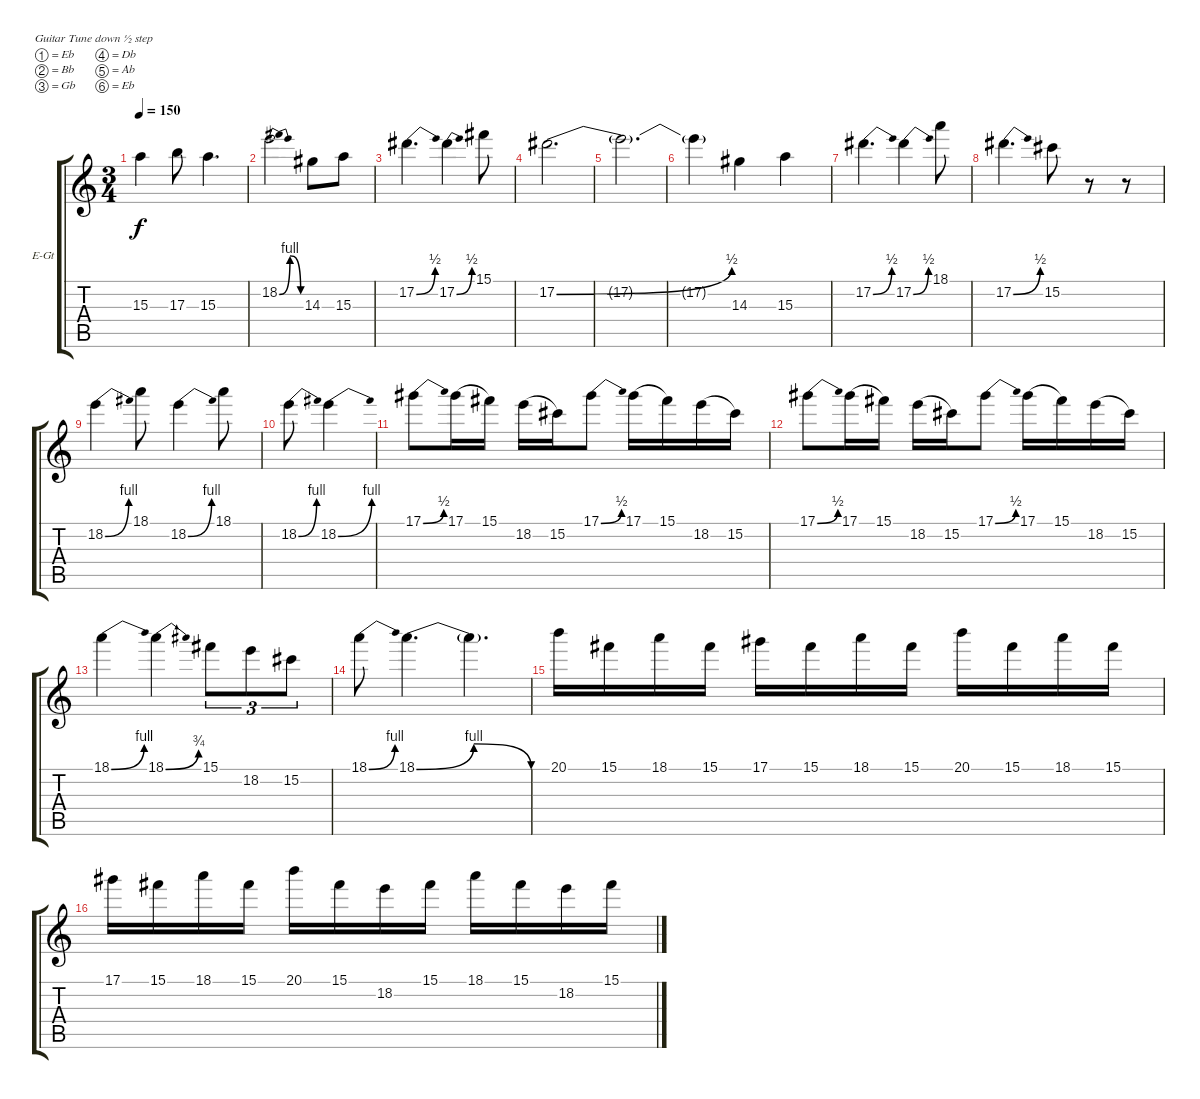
\defaultSystemsLayout 4
\bracketExtendMode groupsimilarinstruments
\firstSystemTrackNameOrientation horizontal
\otherSystemsTrackNameOrientation horizontal
\track ("Mark distorition" "E-Gt") {instrument distortionguitar}
\staff {score tabs}
\tuning (Eb4 Bb3 Gb3 Db3 Ab2 Eb2)
\ts (3 4)
\tempo 150
\clef g2
\ks c
15.3.4{dy f} 17.3.8 15.3.4{d} |
18.2{be (bendrelease 0 0 10.2 4 20.4 4 30 0)}.2 14.3.8 15.3.8 |
17.2{be (bend 0 0 15.6 2)}.4{d} 17.2{be (bend 0 0 15.6 2)}.4 15.1.8 |
17.2{be (bend 0 0 2.4 2)}.2{d} |
17.2{t}.2{d} |
17.2{t}.4 14.3.4 15.3.4 |
17.2{be (bend 0 0 15.6 2)}.4{d} 17.2{be (bend 0 0 15.6 2)}.4 18.1.8 |
17.2{be (bend 0 0 5.3999999999999995 2)}.4{d} 15.2.8 r.8 r.8 |
18.2{be (bend 0 0 15 4)}.4 18.1.8 18.2{be (bend 0 0 15 4)}.4 18.1.8 |
18.2{be (bend 0 0 15 4)}.8 18.2{be (bend 0 0 15 4)}.4 |
17.1{be (bend 0 0 15 2)}.8 17.1.16{legatoorigin} 15.1.16 18.2.16{legatoorigin} 15.2.16 17.1{be (bend 0 0 15 2)}.8 17.1.16{legatoorigin} 15.1.16 18.2.16{legatoorigin} 15.2.16 |
17.1{be (bend 0 0 15 2)}.8 17.1.16{legatoorigin} 15.1.16 18.2.16{legatoorigin} 15.2.16 17.1{be (bend 0 0 15 2)}.8 17.1.16{legatoorigin} 15.1.16 18.2.16{legatoorigin} 15.2.16 |
18.1{be (bend 0 0 15 4)}.4 18.1{be (bend 0 0 15.6 3)}.4 15.1.8{tu (3 2)} 18.2.8{tu (3 2)} 15.2.8{tu (3 2)} |
18.1{be (bend 0 0 15 4)}.8 18.1{be (bendrelease 0 0 10.2 4 20.4 4 30 0)}.4{d} 18.1{t}.4{d} |
20.1.16 15.1.16 18.1.16 15.1.16 17.1.16 15.1.16 18.1.16 15.1.16 20.1.16 15.1.16 18.1.16 15.1.16 |
17.1.16 15.1.16 18.1.16 15.1.16 20.1.16 15.1.16 18.2.16 15.1.16 18.1.16 15.1.16 18.2.16 15.1.16
